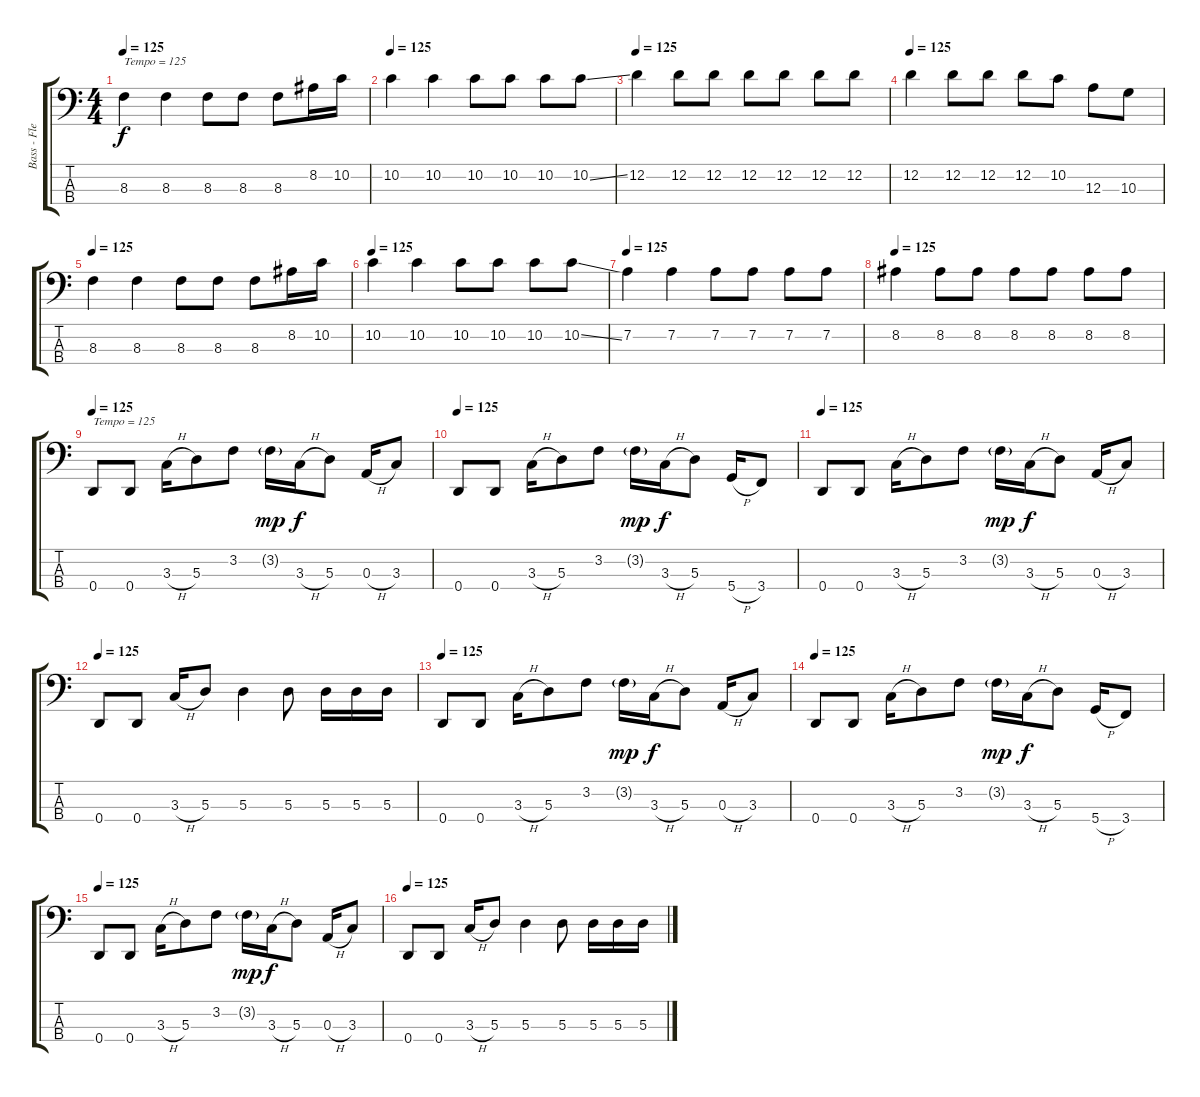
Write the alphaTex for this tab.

\track ("Bass - Flea" "Bass - Fle") {instrument electricbassfinger}
\staff {score tabs}
\tuning (G2 D2 A1 D1) {hide}
\ts (4 4)
\tempo 125
\clef f4
\ks c
8.3.4{txt "Tempo = 125" dy f} 8.3.4 8.3.8 8.3.8 8.3.8 8.2.16 10.2.16 |
\tempo 125
10.2.4 10.2.4 10.2.8 10.2.8 10.2.8 10.2{ss}.8 |
\tempo 125
12.2.4 12.2.8 12.2.8 12.2.8 12.2.8 12.2.8 12.2.8 |
\tempo 125
12.2.4 12.2.8 12.2.8 12.2.8 10.2.8 12.3.8 10.3.8 |
\tempo 125
8.3.4 8.3.4 8.3.8 8.3.8 8.3.8 8.2.16 10.2.16 |
\tempo 125
10.2.4 10.2.4 10.2.8 10.2.8 10.2.8 10.2{ss}.8 |
\tempo 125
7.2.4 7.2.4 7.2.8 7.2.8 7.2.8 7.2.8 |
\tempo 125
8.2.4 8.2.8 8.2.8 8.2.8 8.2.8 8.2.8 8.2.8 |
\tempo 125
0.4.8{txt "Tempo = 125"} 0.4.8 3.3{h}.16 5.3.8 3.2.8 3.2{g}.16{dy mp} 3.3{h}.16{dy f} 5.3.8 0.3{h}.16 3.3.8 |
\tempo 125
0.4.8 0.4.8 3.3{h}.16 5.3.8 3.2.8 3.2{g}.16{dy mp} 3.3{h}.16{dy f} 5.3.8 5.4{h}.16 3.4.8 |
\tempo 125
0.4.8 0.4.8 3.3{h}.16 5.3.8 3.2.8 3.2{g}.16{dy mp} 3.3{h}.16{dy f} 5.3.8 0.3{h}.16 3.3.8 |
\tempo 125
0.4.8 0.4.8 3.3{h}.16 5.3.8 5.3.4 5.3.8 5.3.16 5.3.16 5.3.16 |
\tempo 125
0.4.8 0.4.8 3.3{h}.16 5.3.8 3.2.8 3.2{g}.16{dy mp} 3.3{h}.16{dy f} 5.3.8 0.3{h}.16 3.3.8 |
\tempo 125
0.4.8 0.4.8 3.3{h}.16 5.3.8 3.2.8 3.2{g}.16{dy mp} 3.3{h}.16{dy f} 5.3.8 5.4{h}.16 3.4.8 |
\tempo 125
0.4.8 0.4.8 3.3{h}.16 5.3.8 3.2.8 3.2{g}.16{dy mp} 3.3{h}.16{dy f} 5.3.8 0.3{h}.16 3.3.8 |
\tempo 125
0.4.8 0.4.8 3.3{h}.16 5.3.8 5.3.4 5.3.8 5.3.16 5.3.16 5.3.16
